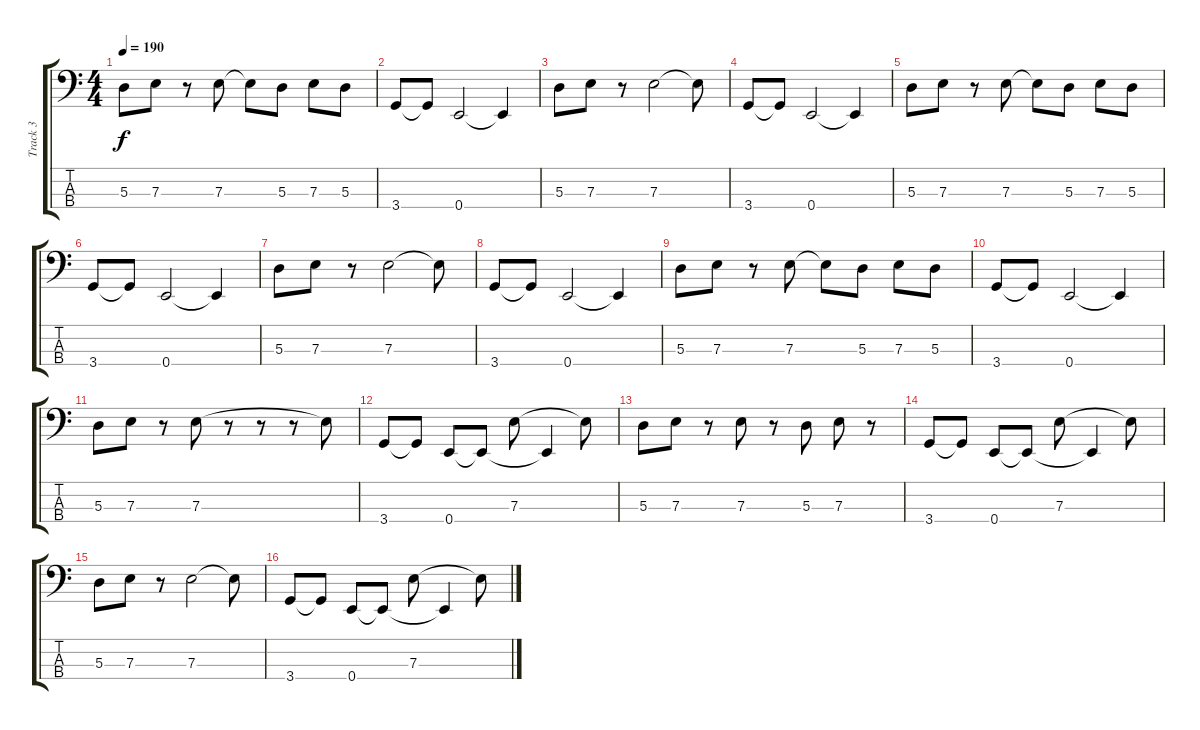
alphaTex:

\track ("Track 3" "Track 3") {instrument electricbassfinger}
\staff {score tabs}
\tuning (G2 D2 A1 E1) {hide}
\ts (4 4)
\tempo 190
\clef f4
\ks c
5.3.8{dy f} 7.3.8 r.8 7.3.8 7.3{t}.8 5.3.8 7.3.8 5.3.8 |
3.4.8 3.4{t}.8 0.4.2 0.4{t}.4 |
5.3.8 7.3.8 r.8 7.3.2 7.3{t}.8 |
3.4.8 3.4{t}.8 0.4.2 0.4{t}.4 |
5.3.8 7.3.8 r.8 7.3.8 7.3{t}.8 5.3.8 7.3.8 5.3.8 |
3.4.8 3.4{t}.8 0.4.2 0.4{t}.4 |
5.3.8 7.3.8 r.8 7.3.2 7.3{t}.8 |
3.4.8 3.4{t}.8 0.4.2 0.4{t}.4 |
5.3.8 7.3.8 r.8 7.3.8 7.3{t}.8 5.3.8 7.3.8 5.3.8 |
3.4.8 3.4{t}.8 0.4.2 0.4{t}.4 |
5.3.8 7.3.8 r.8 7.3.8 r.8 r.8 r.8 7.3{t}.8 |
3.4.8 3.4{t}.8 0.4.8 0.4{t}.8 7.3.8 0.4{t}.4 7.3{t}.8 |
5.3.8 7.3.8 r.8 7.3.8 r.8 5.3.8 7.3.8 r.8 |
3.4.8 3.4{t}.8 0.4.8 0.4{t}.8 7.3.8 0.4{t}.4 7.3{t}.8 |
5.3.8 7.3.8 r.8 7.3.2 7.3{t}.8 |
3.4.8 3.4{t}.8 0.4.8 0.4{t}.8 7.3.8 0.4{t}.4 7.3{t}.8
